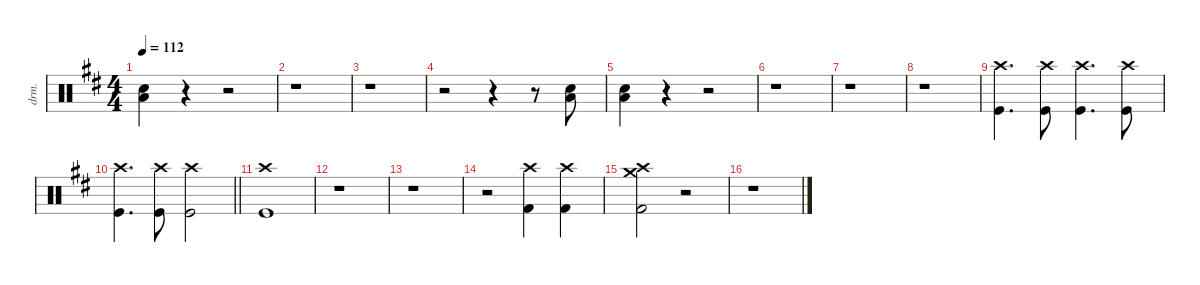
\defaultSystemsLayout 4
\hideDynamics
\bracketExtendMode nobrackets
\otherSystemsTrackNameOrientation horizontal
\track ("Lars - Drums" "drm.") {instrument percussion}
\staff {score}
\articulation defaults
\ts (4 4)
\tempo 112
\clef neutral
\ks bminor
("Low Floor Tom (hit)"{acc forcenatural} "Snare (hit) 2"{acc forcenatural}).4{dy f beam Down} r.4{beam Down} r.2{beam Down} |
r.1{beam Down} |
r.1{beam Down} |
r.2{beam Down} r.4{beam Down} r.8{beam Down} ("Low Floor Tom (hit)"{acc forcenatural} "Snare (hit) 2"{acc forcenatural}).8{beam Down} |
("Low Floor Tom (hit)"{acc forcenatural} "Snare (hit) 2"{acc forcenatural}).4{beam Down} r.4{beam Down} r.2{beam Down} |
r.1{beam Down} |
r.1{beam Down} |
r.1{beam Down} |
("Crash high (hit)"{acc forcenatural} "Kick (hit)"{acc forcenatural}).4{d beam Down} ("Crash high (hit)"{acc forcenatural} "Kick (hit)"{acc forcenatural}).8{beam Down} ("Crash high (hit)"{acc forcenatural} "Kick (hit)"{acc forcenatural}).4{d beam Down} ("Crash high (hit)"{acc forcenatural} "Kick (hit)"{acc forcenatural}).8{beam Down} |
\barLineRight lightlight
("Crash high (hit)"{acc forcenatural} "Kick (hit)"{acc forcenatural}).4{d beam Down} ("Crash high (hit)"{acc forcenatural} "Kick (hit)"{acc forcenatural}).8{beam Down} ("Crash high (hit)"{acc forcenatural} "Kick (hit)"{acc forcenatural}).2{beam Down} |
("Crash high (hit)"{acc forcenatural} "Kick (hit)"{acc forcenatural}).1{beam Down} |
r.1{beam Down} |
r.1{beam Down} |
r.2{beam Down} ("Crash high (hit)"{acc forcenatural} "Kick (hit) 2"{acc forcenatural}).4{beam Down} ("Crash high (hit)"{acc forcenatural} "Kick (hit) 2"{acc forcenatural}).4{beam Down} |
("Crash high (hit)"{acc forcenatural} "Crash medium (hit)"{acc forcenatural} "Kick (hit) 2"{acc forcenatural}).2{beam Down} r.2{beam Down} |
r.1{beam Down}
